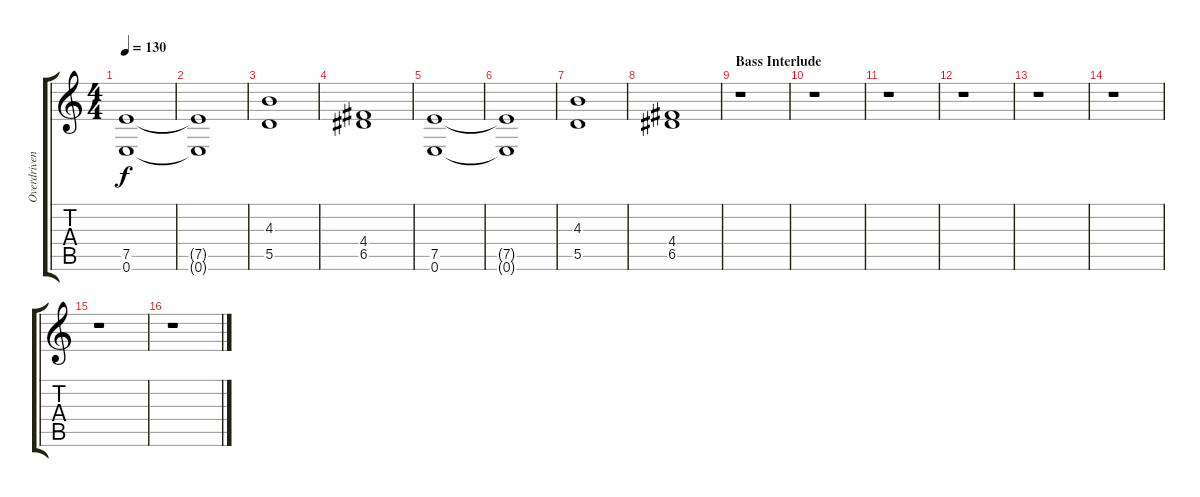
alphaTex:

\track ("Overdriven Guitar I" "Overdriven") {instrument overdrivenguitar}
\staff {score tabs}
\tuning (E4 B3 G3 D3 A2 E2) {hide}
\ts (4 4)
\tempo 130
\clef g2
\ks c
(7.5 0.6).1{dy f} |
(7.5{t} 0.6{t}).1 |
(4.3 5.5).1 |
(4.4 6.5).1 |
(7.5 0.6).1 |
(7.5{t} 0.6{t}).1 |
(4.3 5.5).1 |
(4.4 6.5).1 |
\section ("" "Bass Interlude")
r.1 |
r.1 |
r.1 |
r.1 |
r.1 |
r.1 |
r.1 |
r.1
